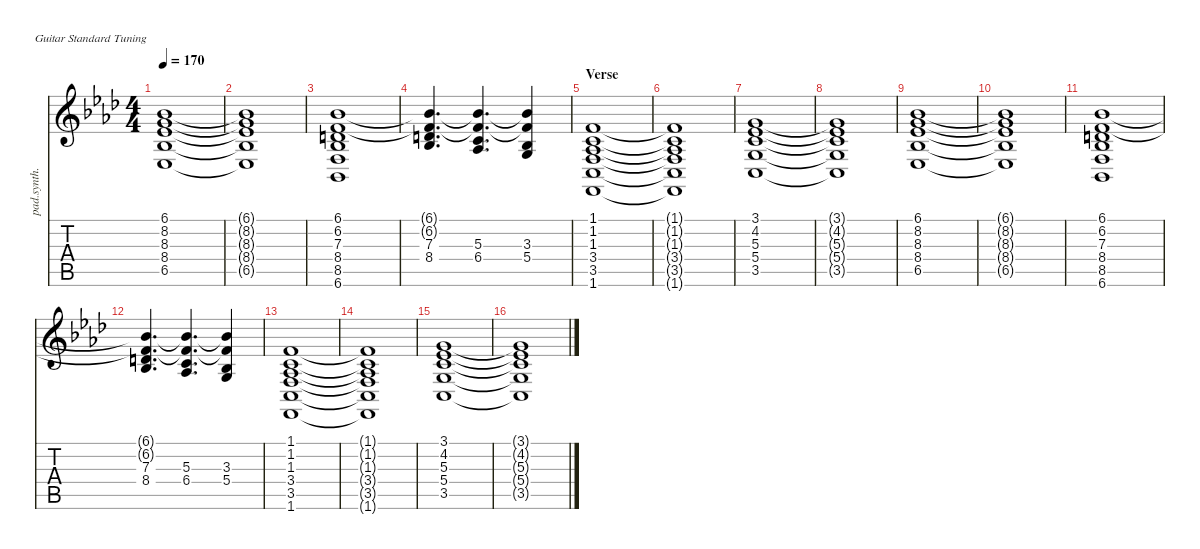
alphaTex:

\defaultSystemsLayout 4
\hideDynamics
\bracketExtendMode nobrackets
\otherSystemsTrackNameOrientation horizontal
\track ("Warm Pad" "pad.synth.") {instrument pad2warm}
\staff {score tabs}
\tuning (E4 B3 G3 D3 A2 E2)
\ts (4 4)
\tempo 170
\clef g2
\ks fminor
(6.1{acc b} 8.2{acc forcenatural} 8.3{acc b} 8.4{acc b} 6.5{acc b}).1{dy mf beam Up} |
(6.1{t acc b} 8.2{t acc forcenatural} 8.3{t acc b} 8.4{t acc b} 6.5{t acc b}).1{beam Up} |
(6.1{acc b} 6.2{acc forcenatural} 7.3{acc forcenatural} 8.4{acc b} 8.5{acc forcenatural} 6.6{acc b}).1{beam Up} |
(6.2{t acc forcenatural} 6.1{t acc b} 8.4{acc b} 7.3{acc forcenatural}).4{d beam Up} (6.2{t acc forcenatural} 6.1{t acc b} 6.4{acc b} 5.3{acc forcenatural}).4{d beam Up} (6.2{t acc forcenatural} 6.1{t acc b} 5.4{acc forcenatural} 3.3{acc b}).4{beam Up} |
\section ("" "Verse")
(1.6{acc forcenatural} 3.5{acc forcenatural} 3.4{acc forcenatural} 1.3{acc b} 1.2{acc forcenatural} 1.1{acc forcenatural}).1{beam Up} |
(1.6{t acc forcenatural} 3.5{t acc forcenatural} 3.4{t acc forcenatural} 1.3{t acc b} 1.2{t acc forcenatural} 1.1{t acc forcenatural}).1{beam Up} |
(3.1{acc forcenatural} 4.2{acc b} 5.3{acc forcenatural} 5.4{acc forcenatural} 3.5{acc forcenatural}).1{beam Up} |
(3.1{t acc forcenatural} 4.2{t acc b} 5.3{t acc forcenatural} 5.4{t acc forcenatural} 3.5{t acc forcenatural}).1{beam Up} |
(6.1{acc b} 8.2{acc forcenatural} 8.3{acc b} 8.4{acc b} 6.5{acc b}).1{beam Up} |
(6.1{t acc b} 8.2{t acc forcenatural} 8.3{t acc b} 8.4{t acc b} 6.5{t acc b}).1{beam Up} |
(6.1{acc b} 6.2{acc forcenatural} 7.3{acc forcenatural} 8.4{acc b} 8.5{acc forcenatural} 6.6{acc b}).1{beam Up} |
(6.2{t acc forcenatural} 6.1{t acc b} 8.4{acc b} 7.3{acc forcenatural}).4{d beam Up} (6.2{t acc forcenatural} 6.1{t acc b} 6.4{acc b} 5.3{acc forcenatural}).4{d beam Up} (6.2{t acc forcenatural} 6.1{t acc b} 5.4{acc forcenatural} 3.3{acc b}).4{beam Up} |
(1.6{acc forcenatural} 3.5{acc forcenatural} 3.4{acc forcenatural} 1.3{acc b} 1.2{acc forcenatural} 1.1{acc forcenatural}).1{beam Up} |
(1.6{t acc forcenatural} 3.5{t acc forcenatural} 3.4{t acc forcenatural} 1.3{t acc b} 1.2{t acc forcenatural} 1.1{t acc forcenatural}).1{beam Up} |
(3.1{acc forcenatural} 4.2{acc b} 5.3{acc forcenatural} 5.4{acc forcenatural} 3.5{acc forcenatural}).1{beam Up} |
(3.1{t acc forcenatural} 4.2{t acc b} 5.3{t acc forcenatural} 5.4{t acc forcenatural} 3.5{t acc forcenatural}).1{beam Up}
